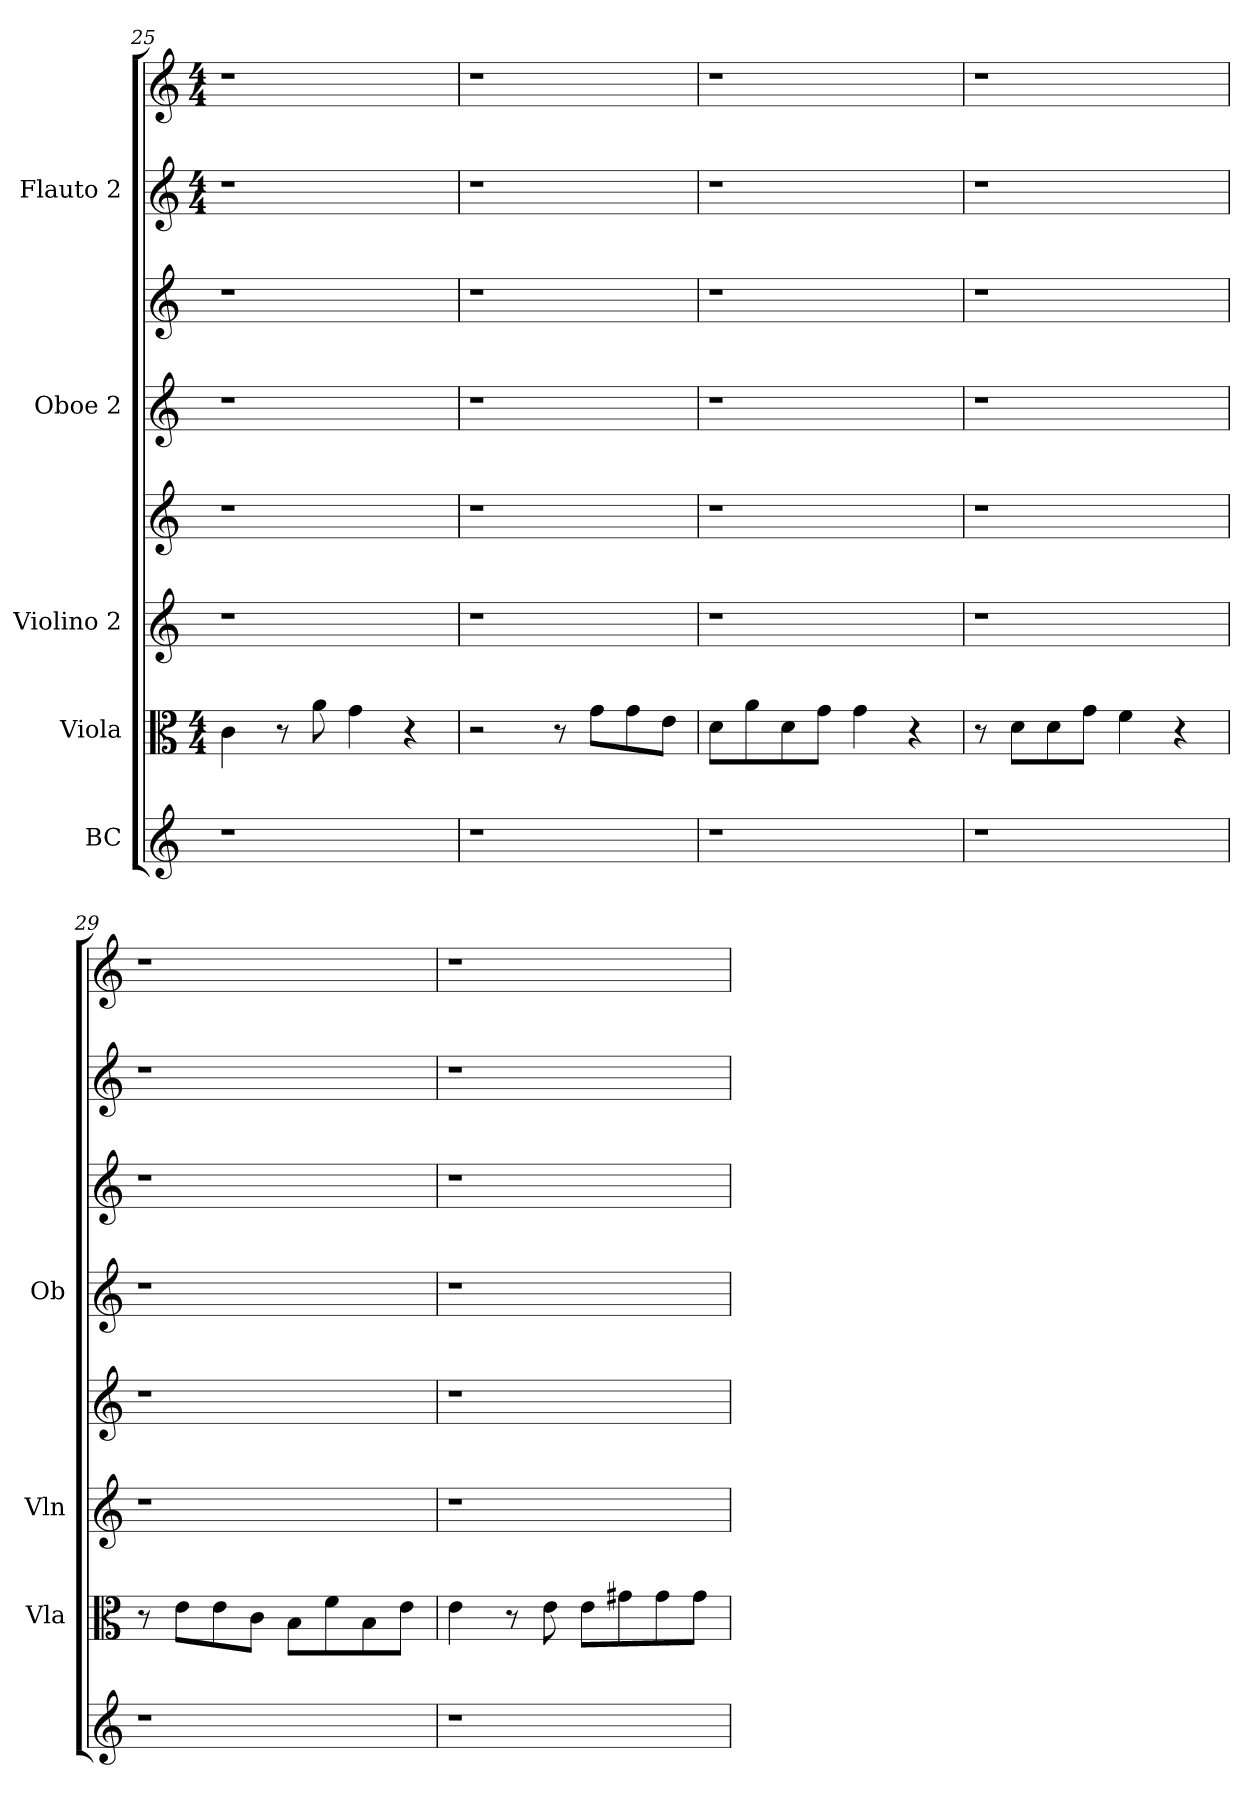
**kern	**kern	**kern	**kern	**kern	**kern	**kern	**kern
*part5	*part4	*part3	*part3	*part2	*part2	*part1	*part1
*staff8	*staff7	*staff6	*staff5	*staff4	*staff3	*staff2	*staff1
*I"BC	*I"Viola	*I"Violino 2	*	*I"Oboe 2	*	*I"Flauto 2	*
*	*I'Vla	*I'Vln	*	*I'Ob	*	*	*
*clefG2	*clefC3	*clefG2	*clefG2	*clefG2	*clefG2	*clefG2	*clefG2
*k[]	*k[]	*k[]	*k[]	*k[]	*k[]	*k[]	*k[]
*	*M4/4	*	*	*	*	*M4/4	*M4/4
=25	=25	=25	=25	=25	=25	=25	=25
1r	4c\	1r	1r	1r	1r	1r	1r
.	8r	.	.	.	.	.	.
.	8a\	.	.	.	.	.	.
.	4g\	.	.	.	.	.	.
.	4r	.	.	.	.	.	.
!!LO:LB:g=z
=26	=26	=26	=26	=26	=26	=26	=26
1r	2r	1r	1r	1r	1r	1r	1r
.	8r	.	.	.	.	.	.
.	8g\L	.	.	.	.	.	.
.	8g\	.	.	.	.	.	.
.	8e\J	.	.	.	.	.	.
=27	=27	=27	=27	=27	=27	=27	=27
1r	8d\L	1r	1r	1r	1r	1r	1r
.	8a\	.	.	.	.	.	.
.	8d\	.	.	.	.	.	.
.	8g\J	.	.	.	.	.	.
.	4g\	.	.	.	.	.	.
.	4r	.	.	.	.	.	.
=28	=28	=28	=28	=28	=28	=28	=28
1r	8r	1r	1r	1r	1r	1r	1r
.	8d\L	.	.	.	.	.	.
.	8d\	.	.	.	.	.	.
.	8g\J	.	.	.	.	.	.
.	4f\	.	.	.	.	.	.
.	4r	.	.	.	.	.	.
=29	=29	=29	=29	=29	=29	=29	=29
1r	8r	1r	1r	1r	1r	1r	1r
.	8e\L	.	.	.	.	.	.
.	8e\	.	.	.	.	.	.
.	8c\J	.	.	.	.	.	.
.	8B\L	.	.	.	.	.	.
.	8f\	.	.	.	.	.	.
.	8B\	.	.	.	.	.	.
.	8e\J	.	.	.	.	.	.
!!LO:PB:g=z
=30	=30	=30	=30	=30	=30	=30	=30
1r	4e\	1r	1r	1r	1r	1r	1r
.	8r	.	.	.	.	.	.
.	8e\	.	.	.	.	.	.
.	8e\L	.	.	.	.	.	.
.	8g#X\	.	.	.	.	.	.
.	8g#\	.	.	.	.	.	.
.	8g#\J	.	.	.	.	.	.
=	=	=	=	=	=	=	=
*-	*-	*-	*-	*-	*-	*-	*-
